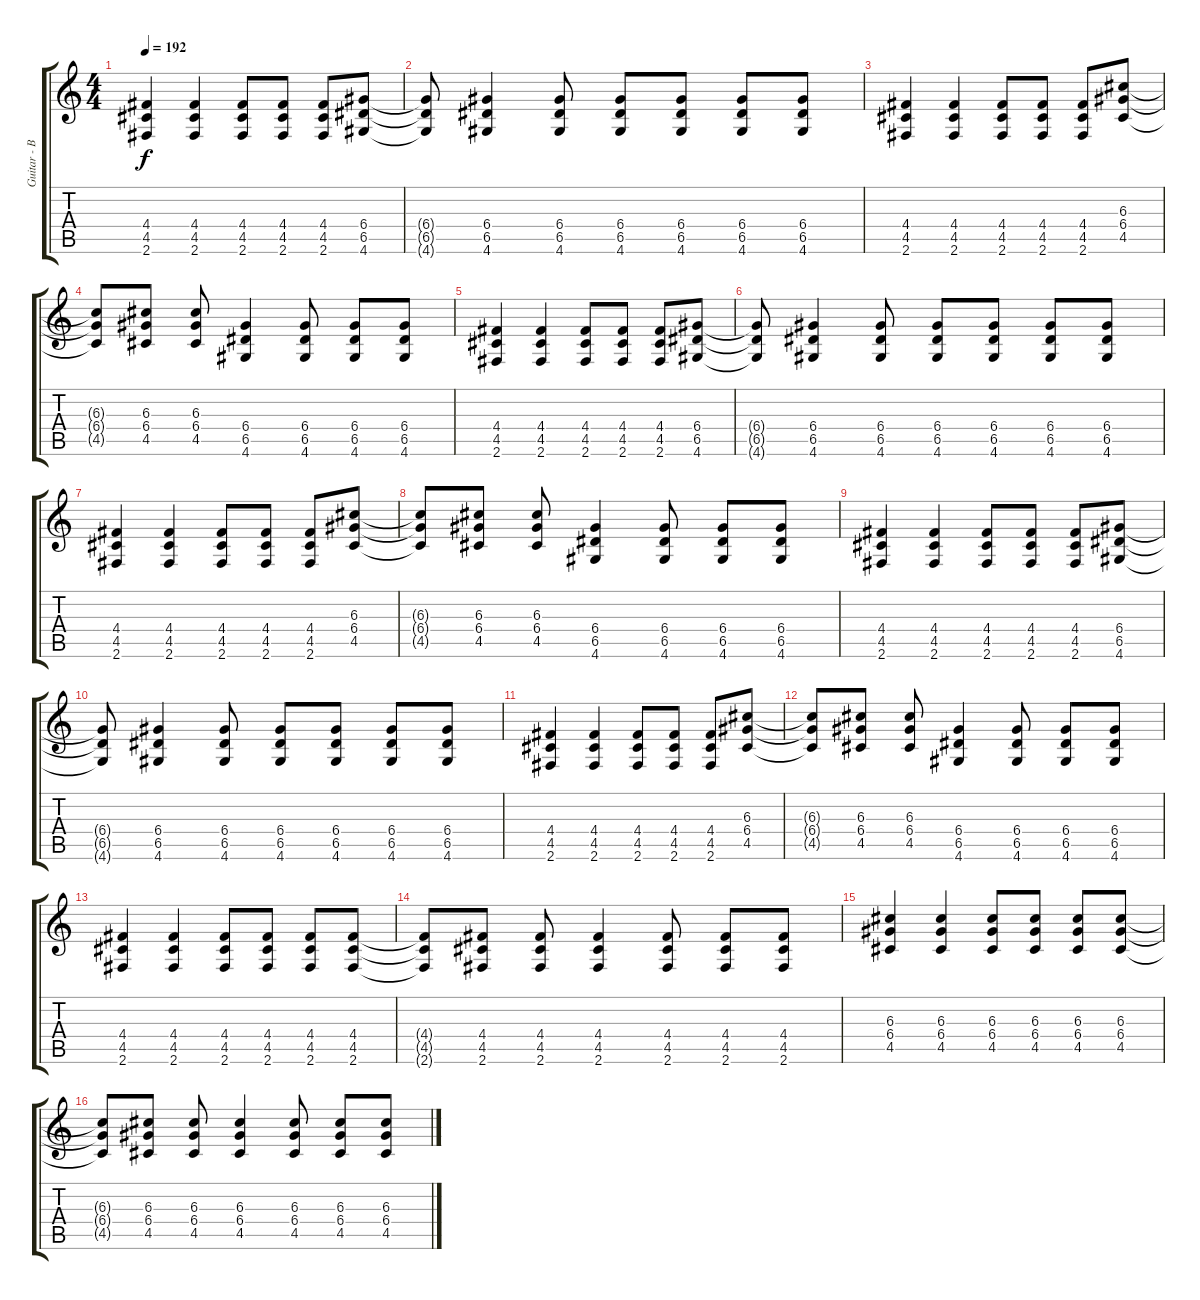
\track ("Guitar - Billie Joe" "Guitar - B") {instrument overdrivenguitar}
\staff {score tabs}
\tuning (E4 B3 G3 D3 A2 E2) {hide}
\ts (4 4)
\tempo 192
\clef g2
\ks c
(4.4 4.5 2.6).4{dy f} (4.4 4.5 2.6).4 (4.4 4.5 2.6).8 (4.4 4.5 2.6).8 (4.4 4.5 2.6).8 (6.4 6.5 4.6).8 |
(6.4{t} 6.5{t} 4.6{t}).8 (6.4 6.5 4.6).4 (6.4 6.5 4.6).8 (6.4 6.5 4.6).8 (6.4 6.5 4.6).8 (6.4 6.5 4.6).8 (6.4 6.5 4.6).8 |
(4.4 4.5 2.6).4 (4.4 4.5 2.6).4 (4.4 4.5 2.6).8 (4.4 4.5 2.6).8 (4.4 4.5 2.6).8 (6.3 6.4 4.5).8 |
(6.3{t} 6.4{t} 4.5{t}).8 (6.3 6.4 4.5).8 (6.3 6.4 4.5).8 (6.4 6.5 4.6).4 (6.4 6.5 4.6).8 (6.4 6.5 4.6).8 (6.4 6.5 4.6).8 |
(4.4 4.5 2.6).4 (4.4 4.5 2.6).4 (4.4 4.5 2.6).8 (4.4 4.5 2.6).8 (4.4 4.5 2.6).8 (6.4 6.5 4.6).8 |
(6.4{t} 6.5{t} 4.6{t}).8 (6.4 6.5 4.6).4 (6.4 6.5 4.6).8 (6.4 6.5 4.6).8 (6.4 6.5 4.6).8 (6.4 6.5 4.6).8 (6.4 6.5 4.6).8 |
(4.4 4.5 2.6).4 (4.4 4.5 2.6).4 (4.4 4.5 2.6).8 (4.4 4.5 2.6).8 (4.4 4.5 2.6).8 (6.3 6.4 4.5).8 |
(6.3{t} 6.4{t} 4.5{t}).8 (6.3 6.4 4.5).8 (6.3 6.4 4.5).8 (6.4 6.5 4.6).4 (6.4 6.5 4.6).8 (6.4 6.5 4.6).8 (6.4 6.5 4.6).8 |
(4.4 4.5 2.6).4 (4.4 4.5 2.6).4 (4.4 4.5 2.6).8 (4.4 4.5 2.6).8 (4.4 4.5 2.6).8 (6.4 6.5 4.6).8 |
(6.4{t} 6.5{t} 4.6{t}).8 (6.4 6.5 4.6).4 (6.4 6.5 4.6).8 (6.4 6.5 4.6).8 (6.4 6.5 4.6).8 (6.4 6.5 4.6).8 (6.4 6.5 4.6).8 |
(4.4 4.5 2.6).4 (4.4 4.5 2.6).4 (4.4 4.5 2.6).8 (4.4 4.5 2.6).8 (4.4 4.5 2.6).8 (6.3 6.4 4.5).8 |
(6.3{t} 6.4{t} 4.5{t}).8 (6.3 6.4 4.5).8 (6.3 6.4 4.5).8 (6.4 6.5 4.6).4 (6.4 6.5 4.6).8 (6.4 6.5 4.6).8 (6.4 6.5 4.6).8 |
(4.4 4.5 2.6).4 (4.4 4.5 2.6).4 (4.4 4.5 2.6).8 (4.4 4.5 2.6).8 (4.4 4.5 2.6).8 (4.4 4.5 2.6).8 |
(4.4{t} 4.5{t} 2.6{t}).8 (4.4 4.5 2.6).8 (4.4 4.5 2.6).8 (4.4 4.5 2.6).4 (4.4 4.5 2.6).8 (4.4 4.5 2.6).8 (4.4 4.5 2.6).8 |
(6.3 6.4 4.5).4 (6.3 6.4 4.5).4 (6.3 6.4 4.5).8 (6.3 6.4 4.5).8 (6.3 6.4 4.5).8 (6.3 6.4 4.5).8 |
(6.3{t} 6.4{t} 4.5{t}).8 (6.3 6.4 4.5).8 (6.3 6.4 4.5).8 (6.3 6.4 4.5).4 (6.3 6.4 4.5).8 (6.3 6.4 4.5).8 (6.3 6.4 4.5).8
